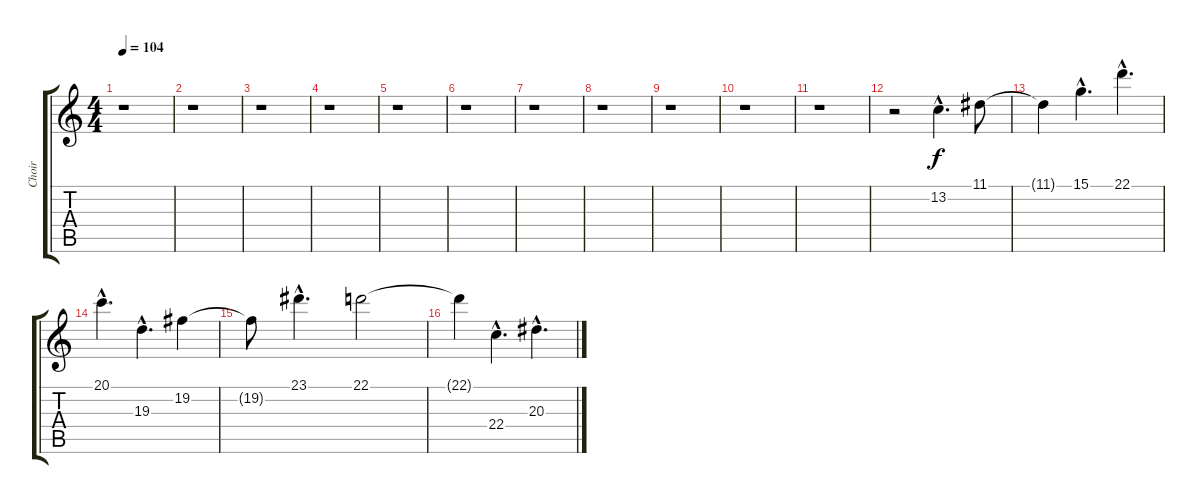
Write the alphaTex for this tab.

\track ("Choir" "Choir") {instrument choiraahs}
\staff {score tabs}
\tuning (E4 B3 G3 D3 A2 E2) {hide}
\ts (4 4)
\tempo 104
\clef g2
\ks c
r.1{dy f} |
r.1 |
r.1 |
r.1 |
r.1 |
r.1 |
r.1 |
r.1 |
r.1 |
r.1 |
r.1 |
r.2 13.2{hac}.4{d} 11.1.8 |
11.1{t}.4 15.1{hac}.4{d} 22.1{hac}.4{d} |
20.1{hac}.4{d} 19.3{hac}.4{d} 19.2.4 |
19.2{t}.8 23.1{hac}.4{d} 22.1.2 |
22.1{t}.4 22.4{hac}.4{d} 20.3{hac}.4{d}
